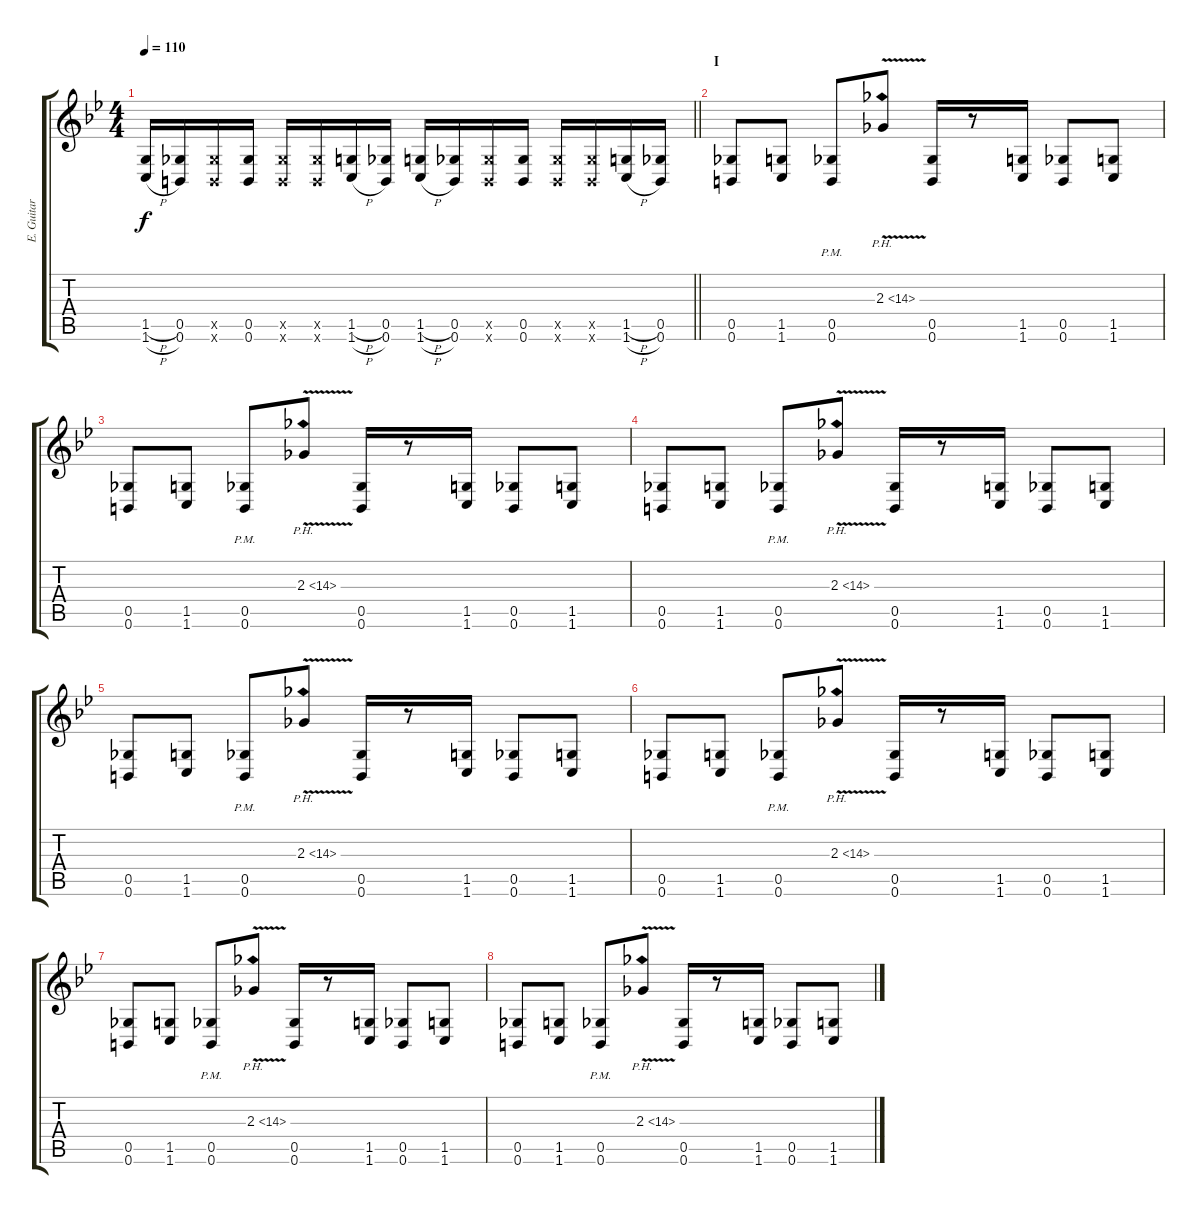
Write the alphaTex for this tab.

\track ("E. Guitar II" "E. Guitar ") {instrument overdrivenguitar}
\staff {score tabs}
\tuning (Db4 Ab3 E3 B2 Gb2 B1) {hide}
\ts (4 4)
\tempo 110
\clef g2
\barLineRight lightlight
\ks bb
(1.5{h} 1.6{h}).16{dy f} (0.5 0.6).16 (0.5{x} 0.6{x}).16 (0.5 0.6).16 (0.5{x} 0.6{x}).16 (0.5{x} 0.6{x}).16 (1.5{h} 1.6{h}).16 (0.5 0.6).16 (1.5{h} 1.6{h}).16 (0.5 0.6).16 (0.5{x} 0.6{x}).16 (0.5 0.6).16 (0.5{x} 0.6{x}).16 (0.5{x} 0.6{x}).16 (1.5{h} 1.6{h}).16 (0.5 0.6).16 |
\section ("" "I")
(0.5 0.6).8 (1.5 1.6).8 (0.5{pm} 0.6{pm}).8 2.3{ph 12 v}.8 (0.5 0.6).16 r.8 (1.5 1.6).16 (0.5 0.6).8 (1.5 1.6).8 |
(0.5 0.6).8 (1.5 1.6).8 (0.5{pm} 0.6{pm}).8 2.3{ph 12 v}.8 (0.5 0.6).16 r.8 (1.5 1.6).16 (0.5 0.6).8 (1.5 1.6).8 |
(0.5 0.6).8 (1.5 1.6).8 (0.5{pm} 0.6{pm}).8 2.3{ph 12 v}.8 (0.5 0.6).16 r.8 (1.5 1.6).16 (0.5 0.6).8 (1.5 1.6).8 |
(0.5 0.6).8 (1.5 1.6).8 (0.5{pm} 0.6{pm}).8 2.3{ph 12 v}.8 (0.5 0.6).16 r.8 (1.5 1.6).16 (0.5 0.6).8 (1.5 1.6).8 |
(0.5 0.6).8 (1.5 1.6).8 (0.5{pm} 0.6{pm}).8 2.3{ph 12 v}.8 (0.5 0.6).16 r.8 (1.5 1.6).16 (0.5 0.6).8 (1.5 1.6).8 |
(0.5 0.6).8 (1.5 1.6).8 (0.5{pm} 0.6{pm}).8 2.3{ph 12 v}.8 (0.5 0.6).16 r.8 (1.5 1.6).16 (0.5 0.6).8 (1.5 1.6).8 |
(0.5 0.6).8 (1.5 1.6).8 (0.5{pm} 0.6{pm}).8 2.3{ph 12 v}.8 (0.5 0.6).16 r.8 (1.5 1.6).16 (0.5 0.6).8 (1.5 1.6).8
